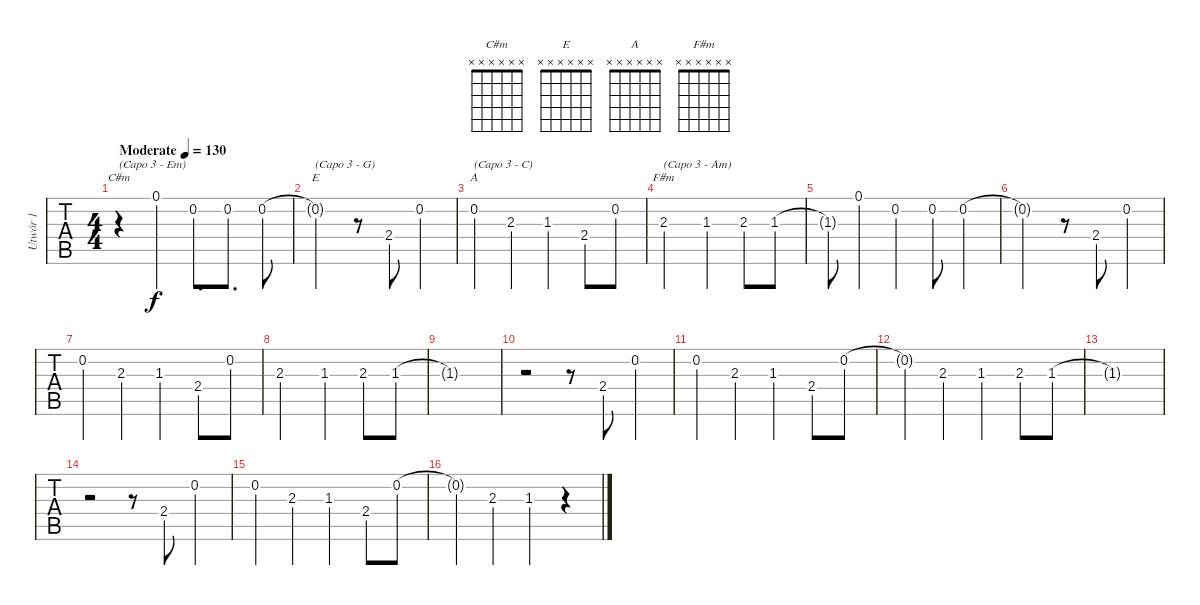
\track ("Utwór 1" "Utwór 1") {instrument acousticguitarsteel}
\staff {tabs}
\tuning (E4 B3 G3 D3 A2 E2) {hide}
\chord ("C#m" x x x x x x)
\chord ("E" x x x x x x)
\chord ("A" x x x x x x)
\chord ("F#m" x x x x x x)
\ts (4 4)
\tempo (130 "Moderate")
\clef g2
\ks c
r.4{ch "C#m" txt "(Capo 3 - Em)" dy f instrument acousticguitarsteel} 0.1.4 0.2.8{d} 0.2.8{d} 0.2.8 |
0.2{t}.2{ch "E" txt "(Capo 3 - G)"} r.8 2.4.8 0.2.4 |
0.2.4{ch "A" txt "(Capo 3 - C)"} 2.3.4 1.3.4 2.4.8 0.2.8 |
2.3.2{ch "F#m" txt "(Capo 3 - Am)"} 1.3.4 2.3.8 1.3.8 |
1.3{t}.8 0.1.4 0.2.4 0.2.8 0.2.4 |
0.2{t}.2 r.8 2.4.8 0.2.4 |
0.2.4 2.3.4 1.3.4 2.4.8 0.2.8 |
2.3.2 1.3.4 2.3.8 1.3.8 |
1.3{t}.1 |
r.2 r.8 2.4.8 0.2.4 |
0.2.4 2.3.4 1.3.4 2.4.8 0.2.8 |
0.2{t}.4 2.3.4 1.3.4 2.3.8 1.3.8 |
1.3{t}.1 |
r.2 r.8 2.4.8 0.2.4 |
0.2.4 2.3.4 1.3.4 2.4.8 0.2.8 |
0.2{t}.4 2.3.4 1.3.4 r.4
